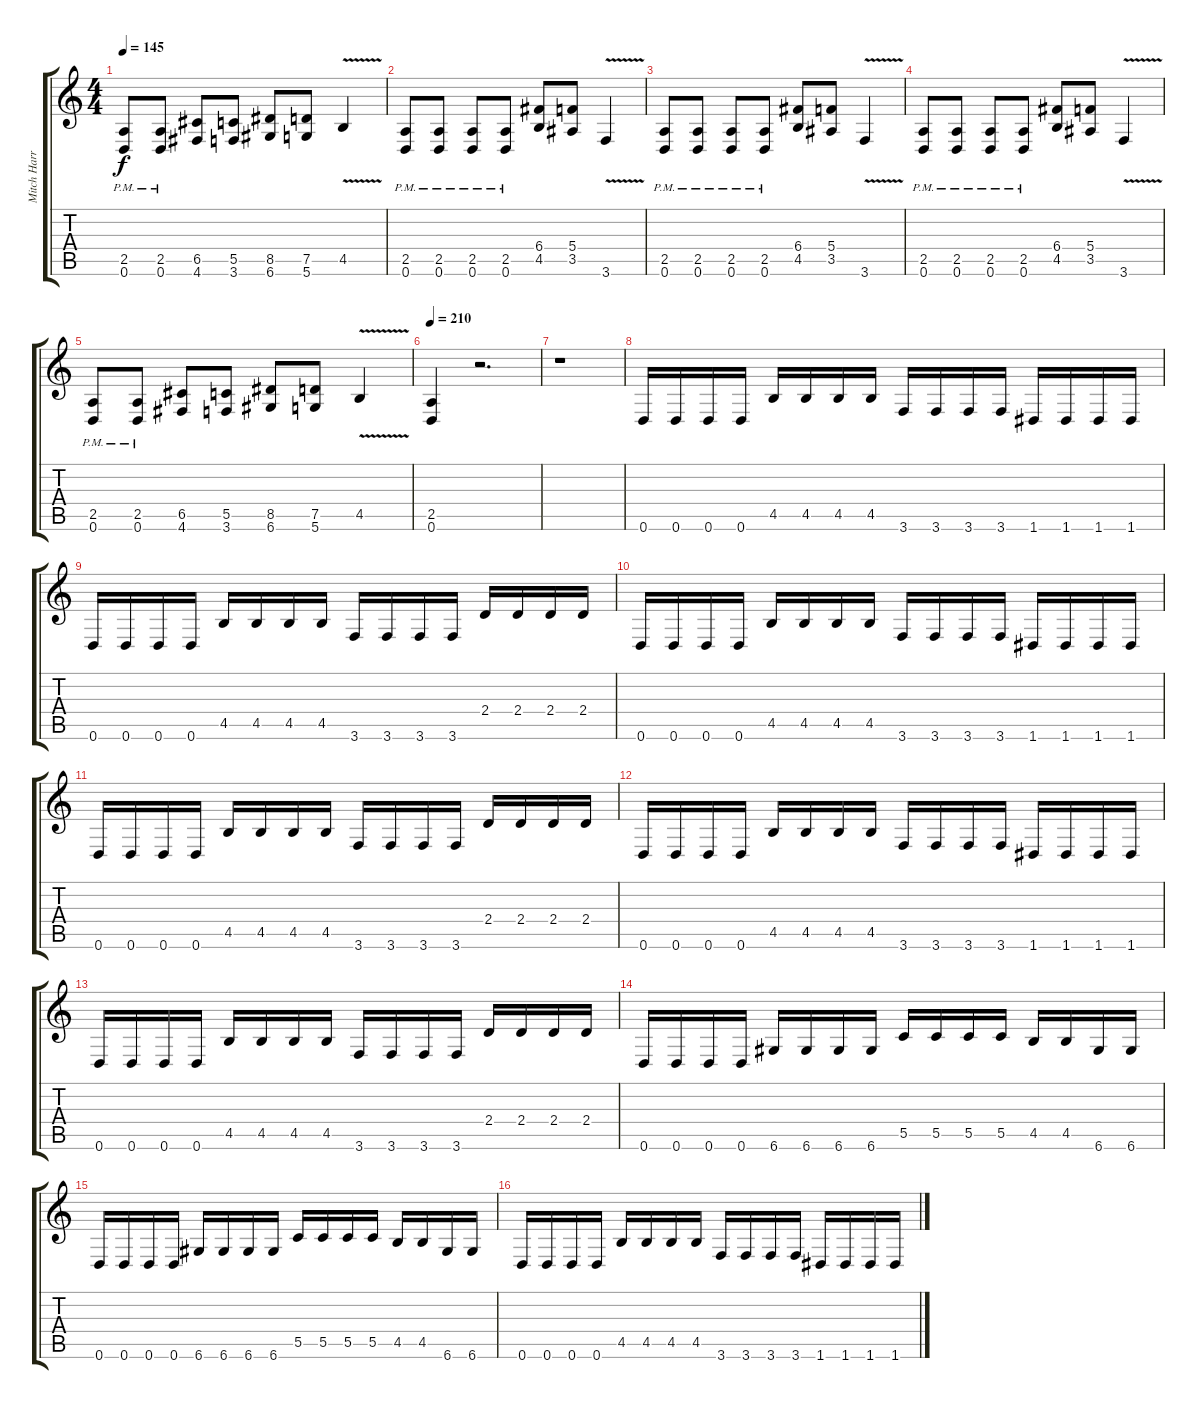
\track ("Mitch Harris (Guitar 1) " "Mitch Harr") {instrument distortionguitar}
\staff {score tabs}
\tuning (D4 A3 F3 C3 G2 D2) {hide}
\ts (4 4)
\tempo 145
\clef g2
\ks c
(2.5{pm} 0.6).8{dy f} (2.5{pm} 0.6).8 (6.5 4.6).8 (5.5 3.6).8 (8.5 6.6).8 (7.5 5.6).8 4.5{v}.4 |
(2.5{pm} 0.6).8 (2.5{pm} 0.6).8 (2.5{pm} 0.6).8 (2.5{pm} 0.6).8 (6.4 4.5).8 (5.4 3.5).8 3.6{v}.4 |
(2.5{pm} 0.6).8 (2.5{pm} 0.6).8 (2.5{pm} 0.6).8 (2.5{pm} 0.6).8 (6.4 4.5).8 (5.4 3.5).8 3.6{v}.4 |
(2.5{pm} 0.6).8 (2.5{pm} 0.6).8 (2.5{pm} 0.6).8 (2.5{pm} 0.6).8 (6.4 4.5).8 (5.4 3.5).8 3.6{v}.4 |
(2.5{pm} 0.6).8 (2.5{pm} 0.6).8 (6.5 4.6).8 (5.5 3.6).8 (8.5 6.6).8 (7.5 5.6).8 4.5{v}.4 |
\tempo 210
(2.5 0.6).4 r.2{d} |
r.1 |
0.6.16 0.6.16 0.6.16 0.6.16 4.5.16 4.5.16 4.5.16 4.5.16 3.6.16 3.6.16 3.6.16 3.6.16 1.6.16 1.6.16 1.6.16 1.6.16 |
0.6.16 0.6.16 0.6.16 0.6.16 4.5.16 4.5.16 4.5.16 4.5.16 3.6.16 3.6.16 3.6.16 3.6.16 2.4.16 2.4.16 2.4.16 2.4.16 |
0.6.16 0.6.16 0.6.16 0.6.16 4.5.16 4.5.16 4.5.16 4.5.16 3.6.16 3.6.16 3.6.16 3.6.16 1.6.16 1.6.16 1.6.16 1.6.16 |
0.6.16 0.6.16 0.6.16 0.6.16 4.5.16 4.5.16 4.5.16 4.5.16 3.6.16 3.6.16 3.6.16 3.6.16 2.4.16 2.4.16 2.4.16 2.4.16 |
0.6.16 0.6.16 0.6.16 0.6.16 4.5.16 4.5.16 4.5.16 4.5.16 3.6.16 3.6.16 3.6.16 3.6.16 1.6.16 1.6.16 1.6.16 1.6.16 |
0.6.16 0.6.16 0.6.16 0.6.16 4.5.16 4.5.16 4.5.16 4.5.16 3.6.16 3.6.16 3.6.16 3.6.16 2.4.16 2.4.16 2.4.16 2.4.16 |
0.6.16 0.6.16 0.6.16 0.6.16 6.6.16 6.6.16 6.6.16 6.6.16 5.5.16 5.5.16 5.5.16 5.5.16 4.5.16 4.5.16 6.6.16 6.6.16 |
0.6.16 0.6.16 0.6.16 0.6.16 6.6.16 6.6.16 6.6.16 6.6.16 5.5.16 5.5.16 5.5.16 5.5.16 4.5.16 4.5.16 6.6.16 6.6.16 |
0.6.16 0.6.16 0.6.16 0.6.16 4.5.16 4.5.16 4.5.16 4.5.16 3.6.16 3.6.16 3.6.16 3.6.16 1.6.16 1.6.16 1.6.16 1.6.16
